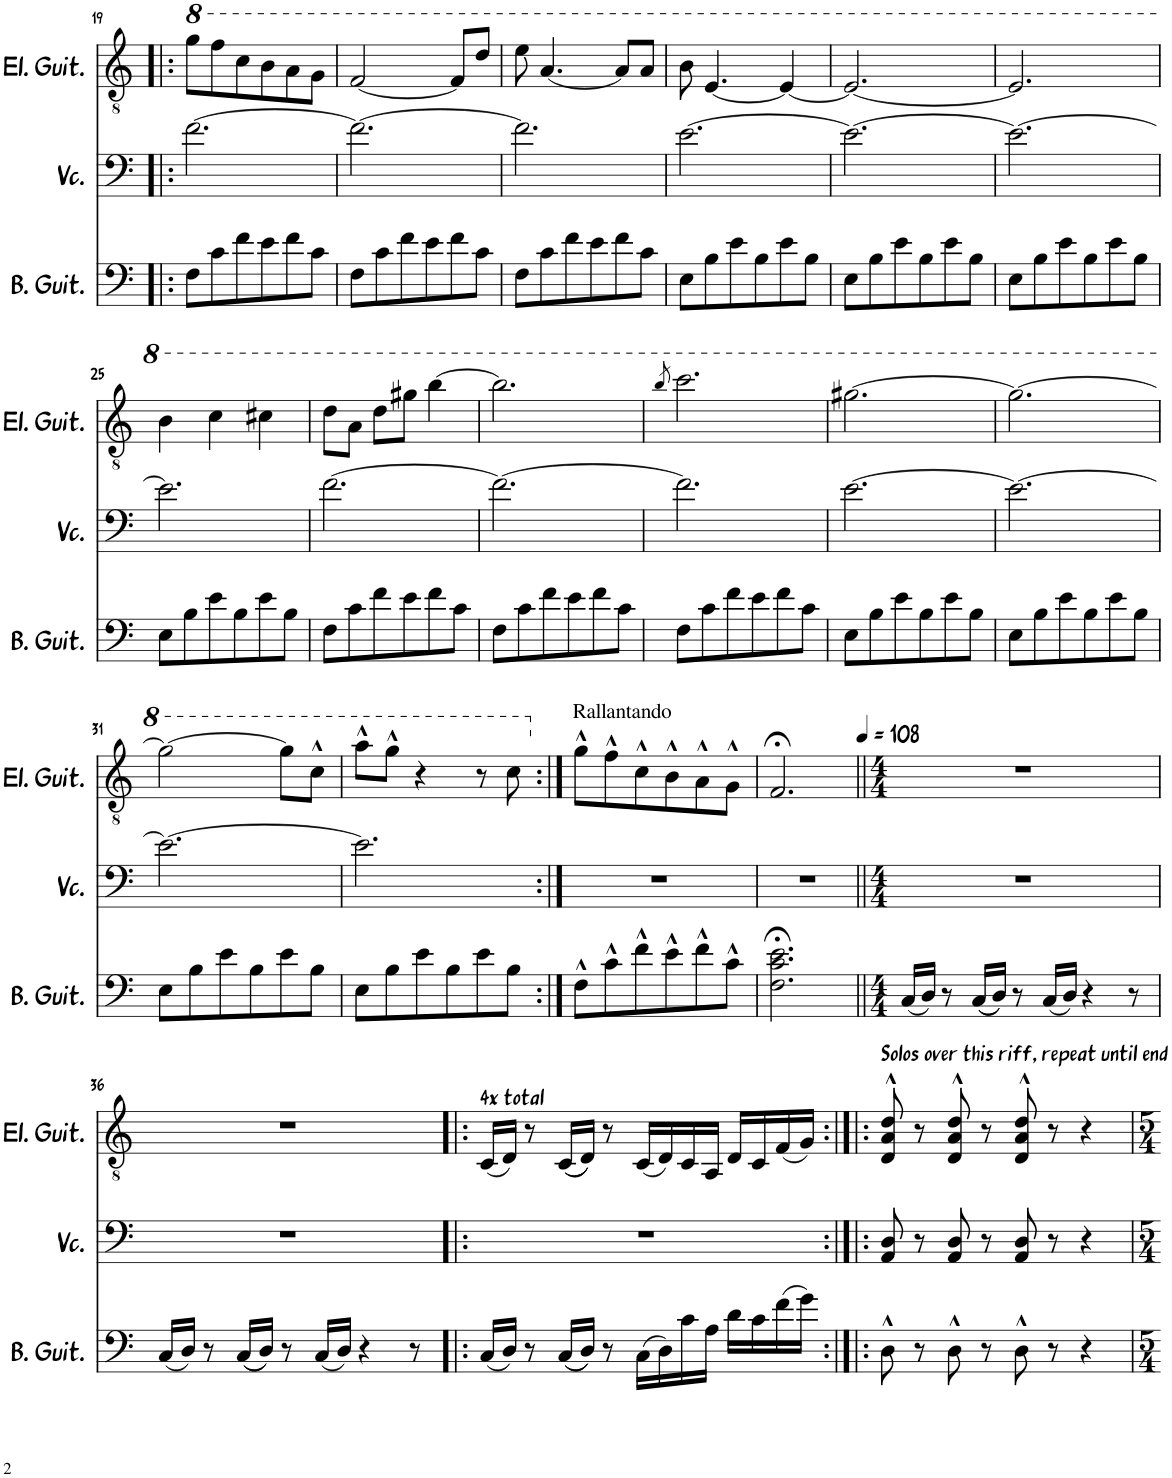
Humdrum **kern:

**kern	**kern	**kern
*part3	*part2	*part1
*staff3	*staff2	*staff1
*I"Bass Guitar	*I"Violoncello	*I"Electric Guitar
*I'B. Guit.	*I'Vc.	*I'El. Guit.
!!LO:PB:g=z
*clefF4	*clefF4	*clefGv2
*Trd7c12	*	*
*k[]	*k[]	*k[]
*M3/4	*M3/4	*M3/4
*	*	*8va
=19!|:	=19!|:	=19!|:
8F\L	[2.f\	8gg\L
8c\	.	8ff\
8f\	.	8cc\
8e\	.	8b\
8f\	.	8a\
8c\J	.	8g\J
=20	=20	=20
8F\L	2.f\_	[2f/
8c\	.	.
8f\	.	.
8e\	.	.
8f\	.	8f/L]
8c\J	.	8dd/J
=21	=21	=21
8F\L	2.f\]	8ee\
8c\	.	[4.a/
8f\	.	.
8e\	.	.
8f\	.	8a/L]
8c\J	.	8a/J
=22	=22	=22
8E\L	[2.e\	8b\
8B\	.	[4.e/
8e\	.	.
8B\	.	.
8e\	.	4e/_
8B\J	.	.
=23	=23	=23
8E\L	2.e\_	2.e/_
8B\	.	.
8e\	.	.
8B\	.	.
8e\	.	.
8B\J	.	.
=24	=24	=24
8E\L	2.e\_	2.e/]
8B\	.	.
8e\	.	.
8B\	.	.
8e\	.	.
8B\J	.	.
!!LO:LB:g=z
=25	=25	=25
8E\L	2.e\]	4b\
8B\	.	.
8e\	.	4cc\
8B\	.	.
8e\	.	4cc#X\
8B\J	.	.
=26	=26	=26
8F\L	[2.f\	8dd\L
8c\	.	8a\J
8f\	.	8dd\L
8e\	.	8gg#X\J
8f\	.	[4bb\
8c\J	.	.
=27	=27	=27
8F\L	2.f\_	2.bb\]
8c\	.	.
8f\	.	.
8e\	.	.
8f\	.	.
8c\J	.	.
=28	=28	=28
.	.	8qbb/
8F\L	2.f\]	2.ccc\
8c\	.	.
8f\	.	.
8e\	.	.
8f\	.	.
8c\J	.	.
=29	=29	=29
8E\L	[2.e\	[2.gg#X\
8B\	.	.
8e\	.	.
8B\	.	.
8e\	.	.
8B\J	.	.
=30	=30	=30
8E\L	2.e\_	2.gg#\_
8B\	.	.
8e\	.	.
8B\	.	.
8e\	.	.
8B\J	.	.
!!LO:LB:g=z
=31	=31	=31
8E\L	2.e\_	2gg#\_
8B\	.	.
8e\	.	.
8B\	.	.
8e\	.	8gg#\L]
8B\J	.	8cc^^\J
=32	=32	=32
8E\L	2.e\]	8aa^^\L
8B\	.	8gg^^\J
8e\	.	4r
8B\	.	.
8e\	.	8r
8B\J	.	8cc\
=33:|!	=33:|!	=33:|!
*	*	*X8va
!	!	!LO:TX:a:t=Rallantando
8F^^\L	2.r	8g^^\L
8c^^\	.	8f^^\
8f^^\	.	8c^^\
8e^^\	.	8B^^\
8f^^\	.	8A^^\
8c^^\J	.	8G^^\J
=34	=34	=34
2.F\;< 2.c\;< 2.e\;<	2.r	2.F;</
=35||	=35||	=35||
*M4/4	*M4/4	*M4/4
*	*	*MM108
(16C/LL	1r	1r
16D/JJ)	.	.
8r	.	.
((16C/LL	.	.
16D/JJ))	.	.
8r	.	.
(16C/LL	.	.
16D/JJ)	.	.
4r	.	.
8r	.	.
!!LO:LB:g=z
=36	=36	=36
(16C/LL	1r	1r
16D/JJ)	.	.
8r	.	.
((16C/LL	.	.
16D/JJ))	.	.
8r	.	.
(16C/LL	.	.
16D/JJ)	.	.
4r	.	.
8r	.	.
=37!|:	=37!|:	=37!|:
!	!	!LO:TX:a:t=4x total
(16C/LL	1r	(16C/LL
16D/JJ)	.	16D/JJ)
8r	.	8r
((16C/LL	.	((16C/LL
16D/JJ))	.	16D/JJ))
8r	.	8r
(16C\LL	.	(16C/LL
16D\)	.	16D/)
16c\	.	16C/
16A\JJ	.	16AA/JJ
16d\LL	.	16D/LL
16c\	.	16C/
(16f\	.	(16F/
16g\JJ)	.	16G/JJ)
=38:|!|:	=38:|!|:	=38:|!|:
!	!	!LO:TX:a:t=Solos over this riff, repeat until end
8D^^\	8AA/ 8D/	8D/^^ 8A/^^ 8d/^^
8r	8r	8r
8D^^\	8AA/ 8D/	8D/^^ 8A/^^ 8d/^^
8r	8r	8r
8D^^\	8AA/ 8D/	8D/^^ 8A/^^ 8d/^^
8r	8r	8r
4r	4r	4r
=	=	=
*-	*-	*-
